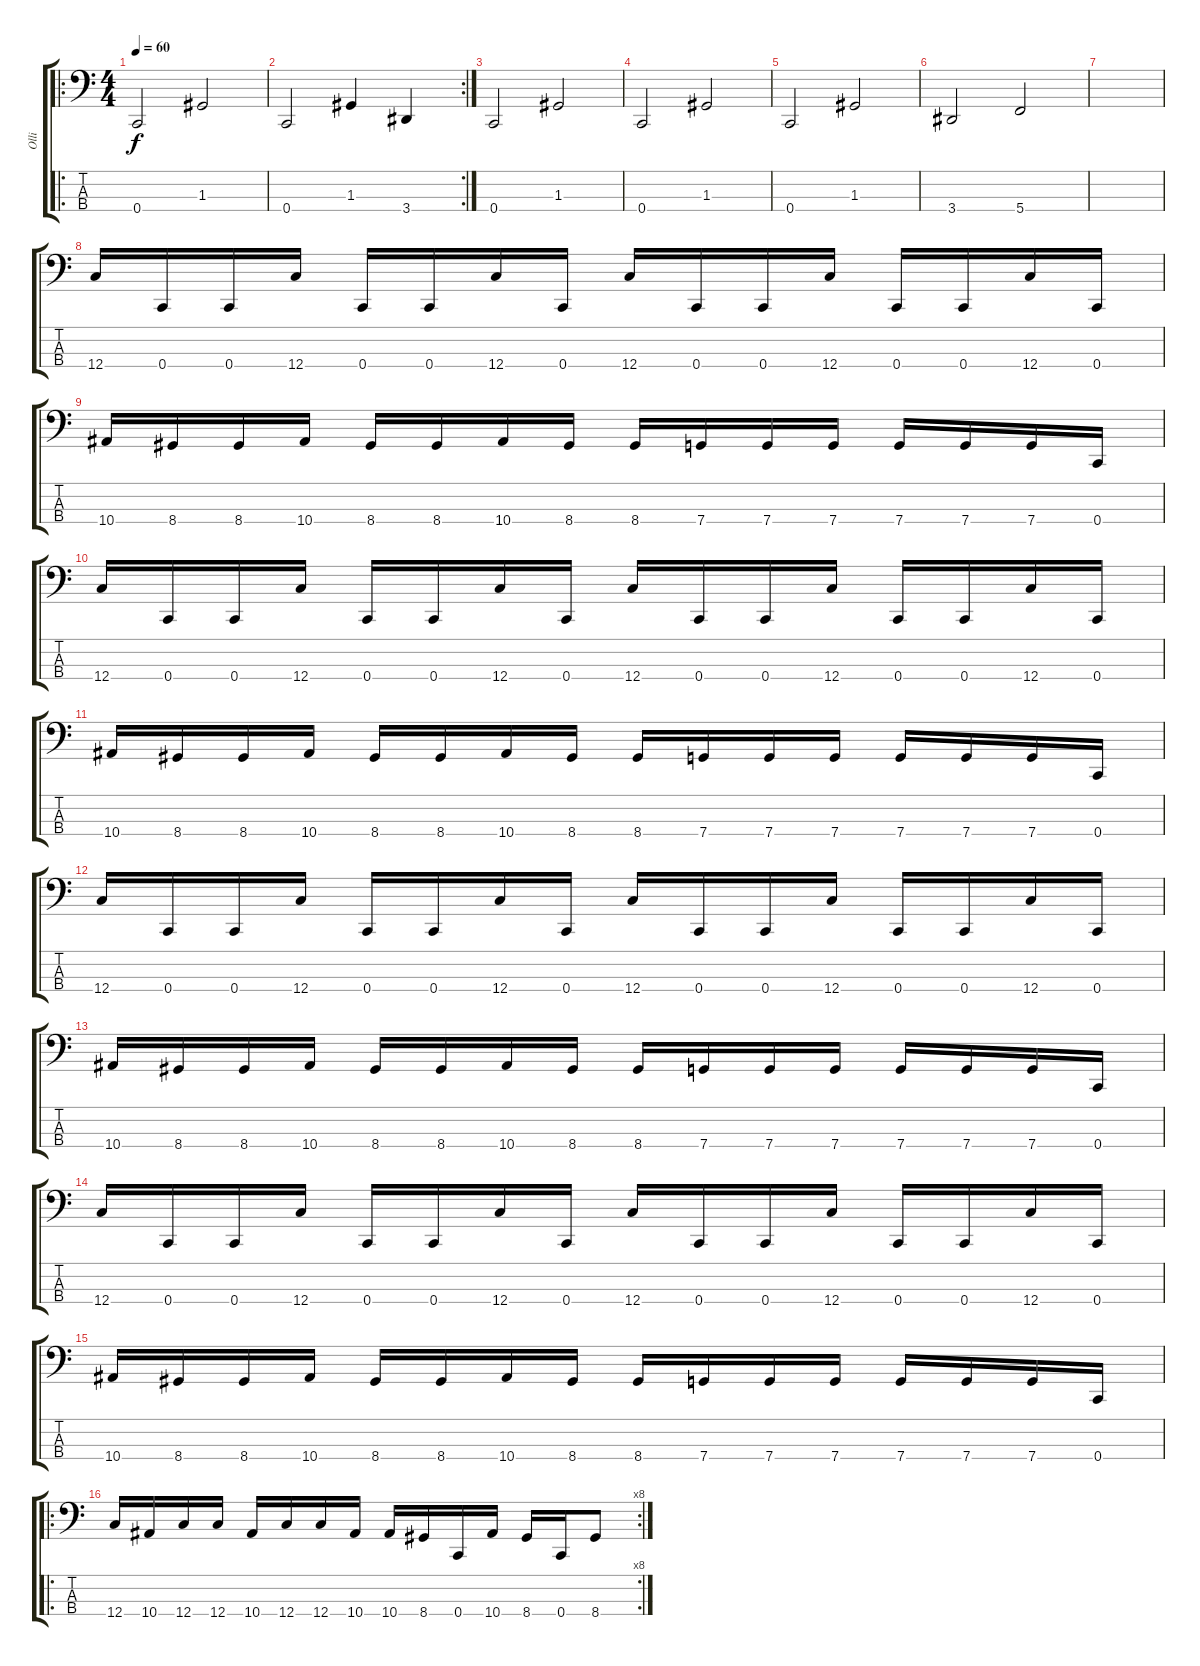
\track ("Olli" "Olli") {instrument electricbassfinger}
\staff {score tabs}
\tuning (F2 C2 G1 C1) {hide}
\ro
\ts (4 4)
\tempo 60
\clef f4
\ks c
0.4.2{dy f} 1.3.2 |
\rc 2
0.4.2 1.3.4 3.4.4 |
0.4.2 1.3.2 |
0.4.2 1.3.2 |
0.4.2 1.3.2 |
3.4.2 5.4.2 |
|
12.4.16 0.4.16 0.4.16 12.4.16 0.4.16 0.4.16 12.4.16 0.4.16 12.4.16 0.4.16 0.4.16 12.4.16 0.4.16 0.4.16 12.4.16 0.4.16 |
10.4.16 8.4.16 8.4.16 10.4.16 8.4.16 8.4.16 10.4.16 8.4.16 8.4.16 7.4.16 7.4.16 7.4.16 7.4.16 7.4.16 7.4.16 0.4.16 |
12.4.16 0.4.16 0.4.16 12.4.16 0.4.16 0.4.16 12.4.16 0.4.16 12.4.16 0.4.16 0.4.16 12.4.16 0.4.16 0.4.16 12.4.16 0.4.16 |
10.4.16 8.4.16 8.4.16 10.4.16 8.4.16 8.4.16 10.4.16 8.4.16 8.4.16 7.4.16 7.4.16 7.4.16 7.4.16 7.4.16 7.4.16 0.4.16 |
12.4.16 0.4.16 0.4.16 12.4.16 0.4.16 0.4.16 12.4.16 0.4.16 12.4.16 0.4.16 0.4.16 12.4.16 0.4.16 0.4.16 12.4.16 0.4.16 |
10.4.16 8.4.16 8.4.16 10.4.16 8.4.16 8.4.16 10.4.16 8.4.16 8.4.16 7.4.16 7.4.16 7.4.16 7.4.16 7.4.16 7.4.16 0.4.16 |
12.4.16 0.4.16 0.4.16 12.4.16 0.4.16 0.4.16 12.4.16 0.4.16 12.4.16 0.4.16 0.4.16 12.4.16 0.4.16 0.4.16 12.4.16 0.4.16 |
10.4.16 8.4.16 8.4.16 10.4.16 8.4.16 8.4.16 10.4.16 8.4.16 8.4.16 7.4.16 7.4.16 7.4.16 7.4.16 7.4.16 7.4.16 0.4.16 |
\ro
\rc 8
12.4.16 10.4.16 12.4.16 12.4.16 10.4.16 12.4.16 12.4.16 10.4.16 10.4.16 8.4.16 0.4.16 10.4.16 8.4.16 0.4.16 8.4.8
